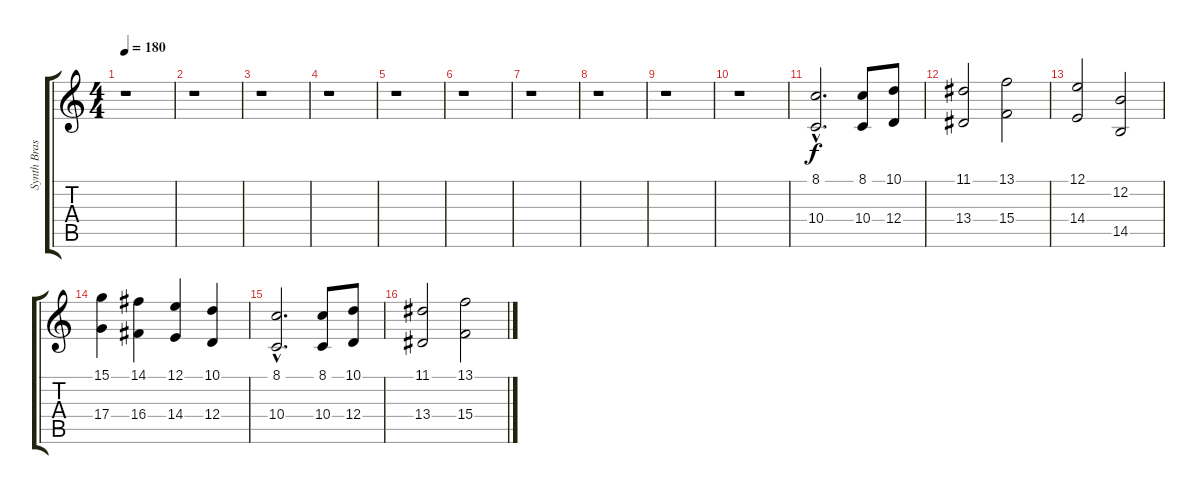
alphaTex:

\track ("Synth Brass 2" "Synth Bras") {instrument synthbrass2}
\staff {score tabs}
\tuning (E4 B3 G3 D3 A2 E2) {hide}
\ts (4 4)
\tempo 180
\clef g2
\ks c
r.1{dy f} |
r.1 |
r.1 |
r.1 |
r.1 |
r.1 |
r.1 |
r.1 |
r.1 |
r.1 |
(8.1{hac} 10.4{hac}).2{d} (8.1 10.4).8 (10.1 12.4).8 |
(11.1 13.4).2 (13.1 15.4).2 |
(12.1 14.4).2 (12.2 14.5).2 |
(15.1 17.4).4 (14.1 16.4).4 (12.1 14.4).4 (10.1 12.4).4 |
(8.1{hac} 10.4{hac}).2{d} (8.1 10.4).8 (10.1 12.4).8 |
(11.1 13.4).2 (13.1 15.4).2
